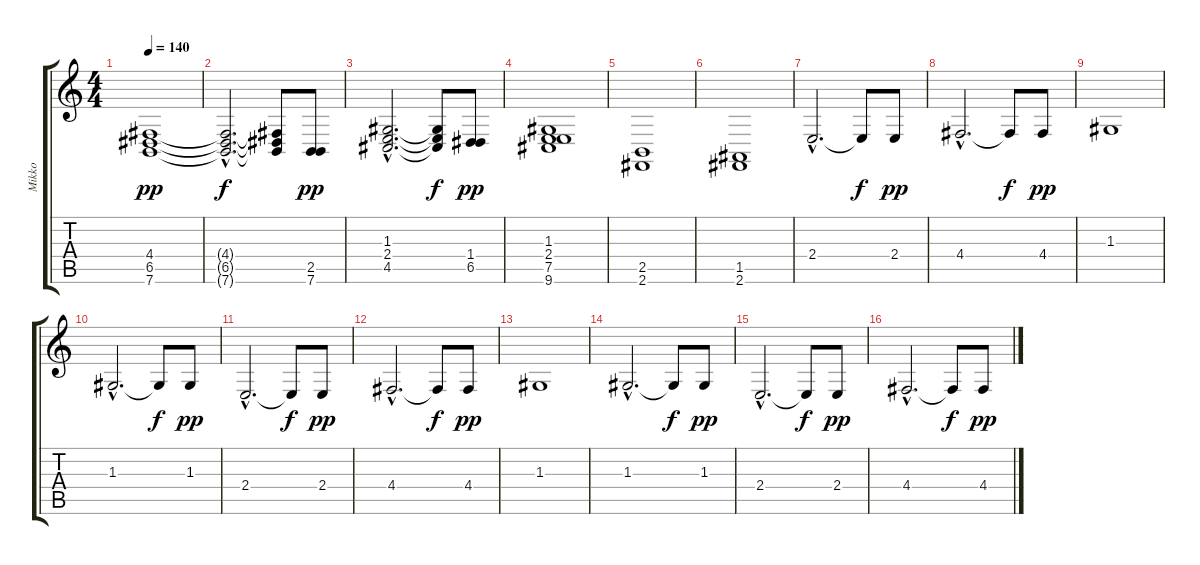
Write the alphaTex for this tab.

\track ("Mikko" "Mikko") {instrument acousticgrandpiano}
\staff {score tabs}
\tuning (E4 B3 G3 D3 A2 E2) {hide}
\ts (4 4)
\tempo 140
\clef g2
\ks c
(4.4 6.5 7.6).1{dy pp} |
(4.4{hac t} 6.5{hac t} 7.6{hac t}).2{d dy f} (4.4{t} 6.5{t} 7.6{t}).8 (2.5 7.6).8{dy pp} |
(1.3{hac} 2.4{hac} 4.5{hac}).2{d} (1.3{t} 2.4{t} 4.5{t}).8{dy f} (1.4 6.5).8{dy pp} |
(1.3 2.4 7.5 9.6).1 |
(2.5 2.6).1 |
(1.5 2.6).1 |
2.4{hac}.2{d volume 10 instrument acousticgrandpiano} 2.4{t}.8{dy f} 2.4.8{dy pp} |
4.4{hac}.2{d} 4.4{t}.8{dy f} 4.4.8{dy pp} |
1.3.1 |
1.3{hac}.2{d} 1.3{t}.8{dy f} 1.3.8{dy pp} |
2.4{hac}.2{d volume 10 instrument acousticgrandpiano} 2.4{t}.8{dy f} 2.4.8{dy pp} |
4.4{hac}.2{d} 4.4{t}.8{dy f} 4.4.8{dy pp} |
1.3.1 |
1.3{hac}.2{d} 1.3{t}.8{dy f} 1.3.8{dy pp} |
2.4{hac}.2{d volume 10 instrument acousticgrandpiano} 2.4{t}.8{dy f} 2.4.8{dy pp} |
4.4{hac}.2{d} 4.4{t}.8{dy f} 4.4.8{dy pp}
